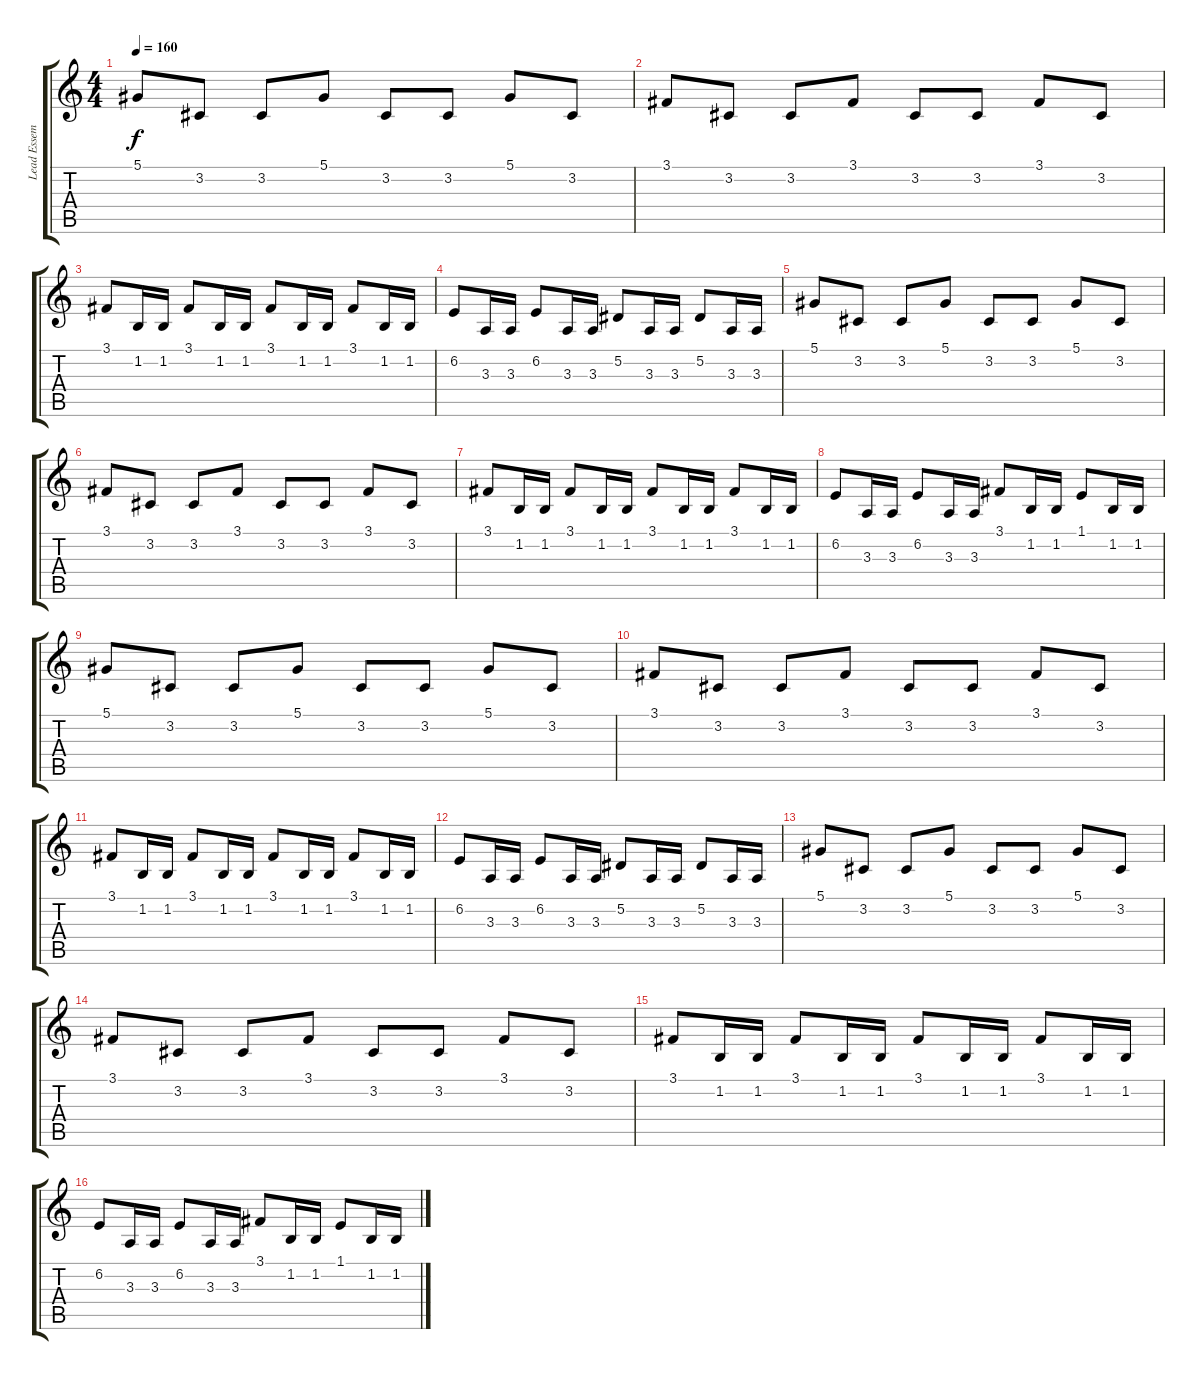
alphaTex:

\track ("Lead Essemble (Everton Andrade)" "Lead Essem") {instrument fx5brightness}
\staff {score tabs}
\tuning (Eb4 Bb3 Gb3 Db3 Ab2 Eb2) {hide}
\ts (4 4)
\tempo 160
\clef g2
\ks c
5.1.8{dy f} 3.2.8 3.2.8 5.1.8 3.2.8 3.2.8 5.1.8 3.2.8 |
3.1.8 3.2.8 3.2.8 3.1.8 3.2.8 3.2.8 3.1.8 3.2.8 |
3.1.8 1.2.16 1.2.16 3.1.8 1.2.16 1.2.16 3.1.8 1.2.16 1.2.16 3.1.8 1.2.16 1.2.16 |
6.2.8 3.3.16 3.3.16 6.2.8 3.3.16 3.3.16 5.2.8 3.3.16 3.3.16 5.2.8 3.3.16 3.3.16 |
5.1.8 3.2.8 3.2.8 5.1.8 3.2.8 3.2.8 5.1.8 3.2.8 |
3.1.8 3.2.8 3.2.8 3.1.8 3.2.8 3.2.8 3.1.8 3.2.8 |
3.1.8 1.2.16 1.2.16 3.1.8 1.2.16 1.2.16 3.1.8 1.2.16 1.2.16 3.1.8 1.2.16 1.2.16 |
6.2.8 3.3.16 3.3.16 6.2.8 3.3.16 3.3.16 3.1.8 1.2.16 1.2.16 1.1.8 1.2.16 1.2.16 |
5.1.8 3.2.8 3.2.8 5.1.8 3.2.8 3.2.8 5.1.8 3.2.8 |
3.1.8 3.2.8 3.2.8 3.1.8 3.2.8 3.2.8 3.1.8 3.2.8 |
3.1.8 1.2.16 1.2.16 3.1.8 1.2.16 1.2.16 3.1.8 1.2.16 1.2.16 3.1.8 1.2.16 1.2.16 |
6.2.8 3.3.16 3.3.16 6.2.8 3.3.16 3.3.16 5.2.8 3.3.16 3.3.16 5.2.8 3.3.16 3.3.16 |
5.1.8 3.2.8 3.2.8 5.1.8 3.2.8 3.2.8 5.1.8 3.2.8 |
3.1.8 3.2.8 3.2.8 3.1.8 3.2.8 3.2.8 3.1.8 3.2.8 |
3.1.8 1.2.16 1.2.16 3.1.8 1.2.16 1.2.16 3.1.8 1.2.16 1.2.16 3.1.8 1.2.16 1.2.16 |
6.2.8 3.3.16 3.3.16 6.2.8 3.3.16 3.3.16 3.1.8 1.2.16 1.2.16 1.1.8 1.2.16 1.2.16
